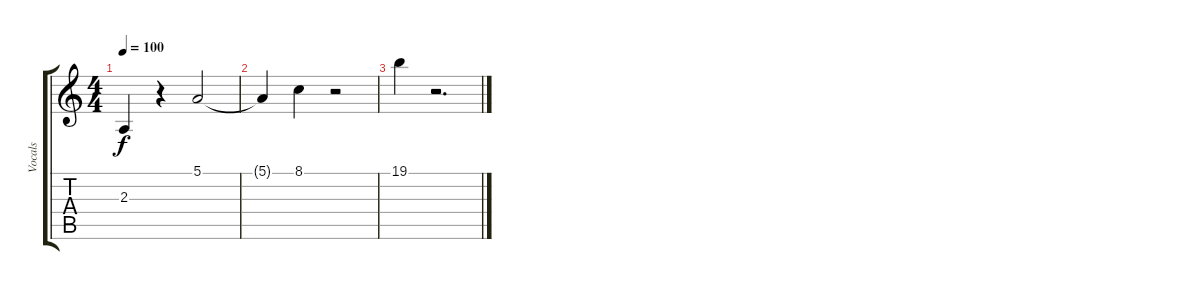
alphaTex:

\track ("Vocals" "Vocals") {instrument clarinet}
\staff {score tabs}
\tuning (E4 B3 G3 D3 A2 E2) {hide}
\ts (4 4)
\tempo 100
\clef g2
\ks c
2.3{t}.4{dy f} r.4 5.1.2 |
5.1{t}.4 8.1.4 r.2 |
19.1.4 r.2{d}
